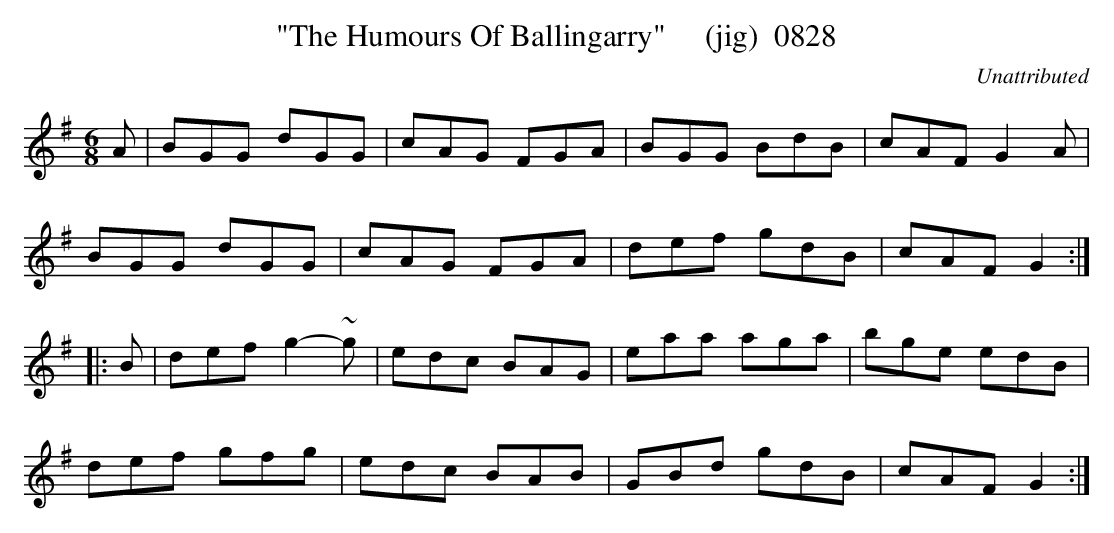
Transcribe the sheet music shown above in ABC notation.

X:1
T:"The Humours Of Ballingarry"     (jig)  0828
C:Unattributed
BRENNAN July 2003 (HTTP://WWW.SOSYOURMOM.COM)
M:6/8
L:1/8
K:G
A|BGG dGG|cAG FGA|BGG BdB|cAF G2A|
BGG dGG|cAG FGA|def gdB|cAF G2:|
|:B|def g2-~g|edc BAG|eaa aga|bge edB|
def gfg|edc BAB|GBd gdB|cAF G2:|
